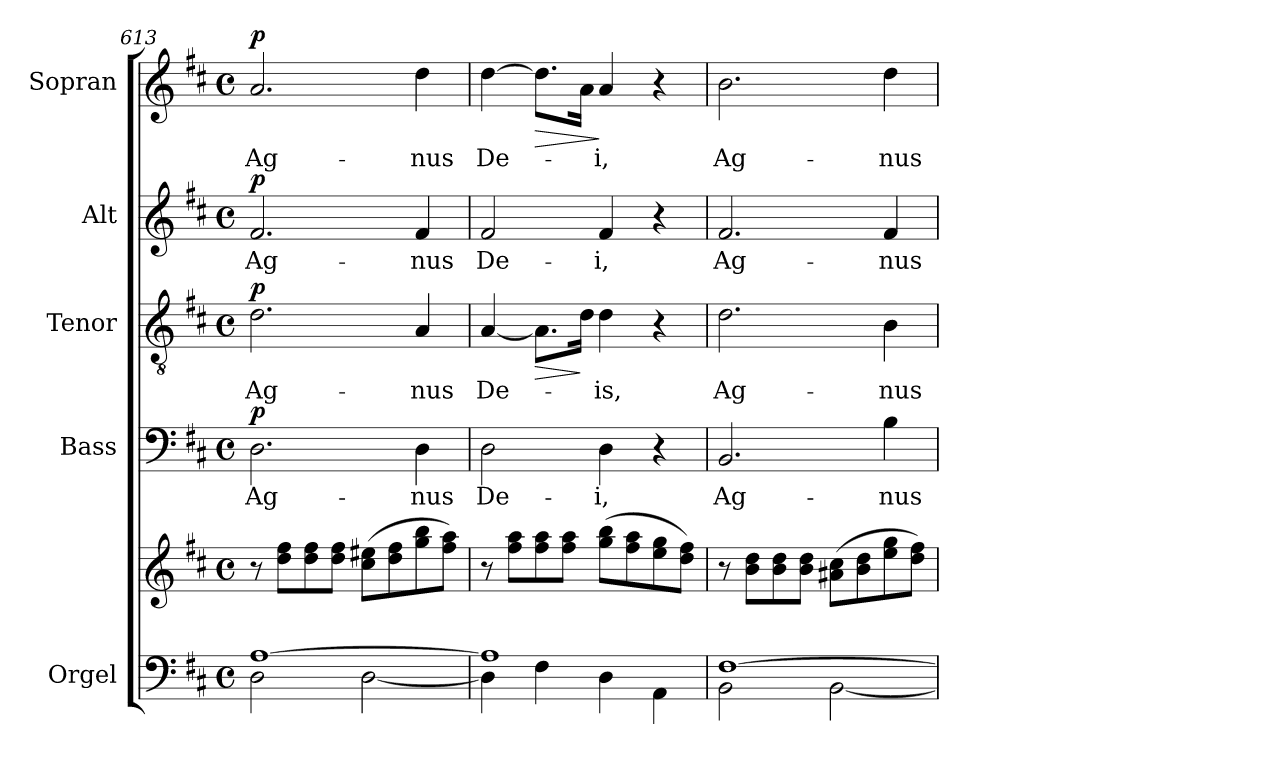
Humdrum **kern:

**kern	**kern	**kern	**text	**dynam	**kern	**text	**dynam	**kern	**text	**dynam	**kern	**text	**dynam
*part5	*part5	*part4	*part4	*part4	*part3	*part3	*part3	*part2	*part2	*part2	*part1	*part1	*part1
*staff6	*staff5	*staff4	*staff4	*staff4	*staff3	*staff3	*staff3	*staff2	*staff2	*staff2	*staff1	*staff1	*staff1
*I"Orgel	*	*I"Bass	*	*	*I"Tenor	*	*	*I"Alt	*	*	*I"Sopran	*	*
*I'Org.	*	*I'B	*	*	*I'T	*	*	*I'A	*	*	*I'S	*	*
*clefF4	*clefG2	*clefF4	*	*	*clefGv2	*	*	*clefG2	*	*	*clefG2	*	*
*k[f#c#]	*k[f#c#]	*k[f#c#]	*	*	*k[f#c#]	*	*	*k[f#c#]	*	*	*k[f#c#]	*	*
*D:	*D:	*D:	*	*	*D:	*	*	*D:	*	*	*D:	*	*
*M4/4	*M4/4	*M4/4	*	*	*M4/4	*	*	*M4/4	*	*	*M4/4	*	*
*met(c)	*met(c)	*met(c)	*	*	*met(c)	*	*	*met(c)	*	*	*met(c)	*	*
=613	=613	=613	=613	=613	=613	=613	=613	=613	=613	=613	=613	=613	=613
*^	*	*	*	*	*	*	*	*	*	*	*	*	*
!	!	!	!	!LO:LY:b	!LO:DY:a	!	!LO:LY:b	!LO:DY:a	!	!LO:LY:b	!LO:DY:a	!	!LO:LY:b	!LO:DY:a
[>1A	2D\	8r	2.D\	Ag-	p	2.d\	Ag-	p	2.f#/	Ag-	p	2.a/	Ag-	p
.	.	8dd\ 8ff#\L	.	.	.	.	.	.	.	.	.	.	.	.
.	.	8dd\ 8ff#\	.	.	.	.	.	.	.	.	.	.	.	.
.	.	8dd\ 8ff#\J	.	.	.	.	.	.	.	.	.	.	.	.
.	[<2D\	(>8cc#\ 8ee#X\L	.	.	.	.	.	.	.	.	.	.	.	.
.	.	8dd\ 8ff#\	.	.	.	.	.	.	.	.	.	.	.	.
!	!	!	!	!LO:LY:b	!	!	!LO:LY:b	!	!	!LO:LY:b	!	!	!LO:LY:b	!
.	.	8gg\ 8bb\	4D\	-nus	.	4A/	-nus	.	4f#/	-nus	.	4dd\	-nus	.
.	.	8ff#\ 8aa\J)	.	.	.	.	.	.	.	.	.	.	.	.
=614	=614	=614	=614	=614	=614	=614	=614	=614	=614	=614	=614	=614	=614	=614
!	!	!	!	!LO:LY:b	!	!	!LO:LY:b	!	!	!LO:LY:b	!	!	!LO:LY:b	!
1A]	4D\]	8r	2D\	De-	.	[4A/	De-	.	2f#/	De-	.	[4dd\	De-	.
.	.	8ff#\ 8aa\L	.	.	.	.	.	.	.	.	.	.	.	.
!	!	!	!	!	!	!	!	!LO:HP:b	!	!	!	!	!	!LO:HP:b
.	4F#\	8ff#\ 8aa\	.	.	.	8.A\L]	.	>	.	.	.	8.dd\L]	.	>
.	.	8ff#\ 8aa\J	.	.	.	.	.	.	.	.	.	.	.	.
.	.	.	.	.	.	16d\Jk	.	]	.	.	.	16a\Jk	.	.
!	!	!	!	!LO:LY:b	!	!	!LO:LY:b	!	!	!LO:LY:b	!	!	!LO:LY:b	!
.	4D\	(>8gg\ 8bb\L	4D\	-i,	.	4d\	-is,	.	4f#/	-i,	.	4a/	-i,	]
.	.	8ff#\ 8aa\	.	.	.	.	.	.	.	.	.	.	.	.
.	4AA\	8ee\ 8gg\	4r	.	.	4r	.	.	4r	.	.	4r	.	.
.	.	8dd\ 8ff#\J)	.	.	.	.	.	.	.	.	.	.	.	.
!!LO:LB:g=z
=615	=615	=615	=615	=615	=615	=615	=615	=615	=615	=615	=615	=615	=615	=615
!	!	!	!	!LO:LY:b	!	!	!LO:LY:b	!	!	!LO:LY:b	!	!	!LO:LY:b	!
[>1F#	2BB\	8r	2.BB/	Ag-	.	2.d\	Ag-	.	2.f#/	Ag-	.	2.b\	Ag-	.
.	.	8b\ 8dd\L	.	.	.	.	.	.	.	.	.	.	.	.
.	.	8b\ 8dd\	.	.	.	.	.	.	.	.	.	.	.	.
.	.	8b\ 8dd\J	.	.	.	.	.	.	.	.	.	.	.	.
.	[<2BB\	(>8a#X\ 8cc#\L	.	.	.	.	.	.	.	.	.	.	.	.
.	.	8b\ 8dd\	.	.	.	.	.	.	.	.	.	.	.	.
!	!	!	!	!LO:LY:b	!	!	!LO:LY:b	!	!	!LO:LY:b	!	!	!LO:LY:b	!
.	.	8ee\ 8gg\	4B\	-nus	.	4B\	-nus	.	4f#/	-nus	.	4dd\	-nus	.
.	.	8dd\ 8ff#\J)	.	.	.	.	.	.	.	.	.	.	.	.
*v	*v	*	*	*	*	*	*	*	*	*	*	*	*	*
=	=	=	=	=	=	=	=	=	=	=	=	=	=
*-	*-	*-	*-	*-	*-	*-	*-	*-	*-	*-	*-	*-	*-
